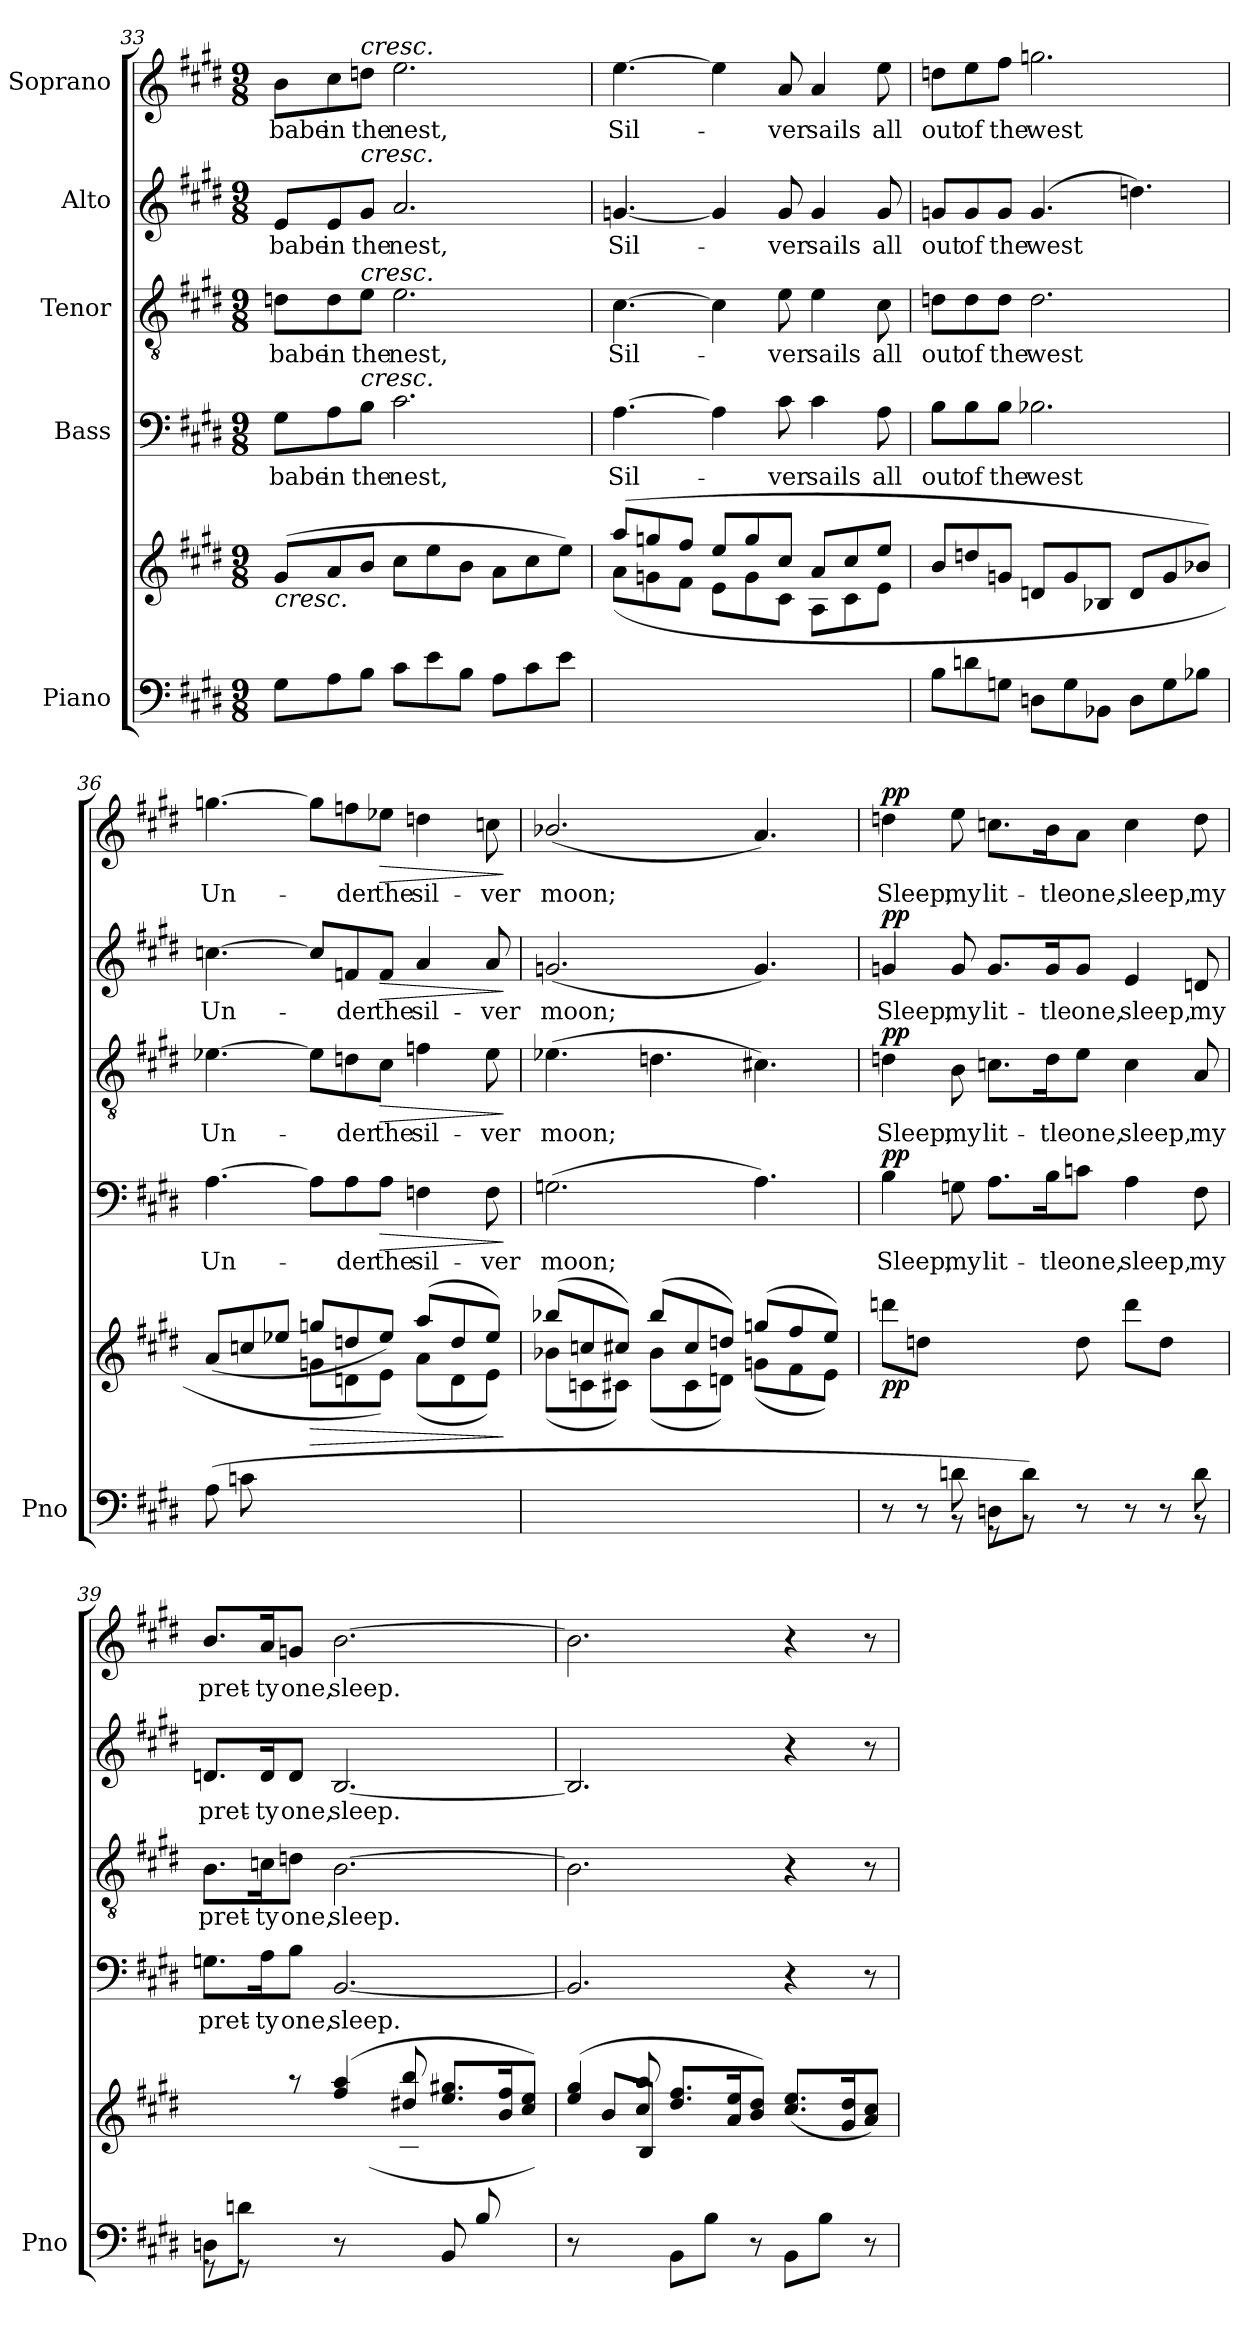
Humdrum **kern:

**kern	**kern	**dynam	**kern	**text	**dynam	**kern	**text	**dynam	**kern	**text	**dynam	**kern	**text	**dynam
*part5	*part5	*part5	*part4	*part4	*part4	*part3	*part3	*part3	*part2	*part2	*part2	*part1	*part1	*part1
*staff6	*staff5	*staff5/6	*staff4	*staff4	*staff4	*staff3	*staff3	*staff3	*staff2	*staff2	*staff2	*staff1	*staff1	*staff1
*I"Piano	*	*	*I"Bass	*	*	*I"Tenor	*	*	*I"Alto	*	*	*I"Soprano	*	*
*I'Pno	*	*	*	*	*	*	*	*	*	*	*	*	*	*
*clefF4	*clefG2	*	*clefF4	*	*	*clefGv2	*	*	*clefG2	*	*	*clefG2	*	*
*k[f#c#g#d#]	*k[f#c#g#d#]	*	*k[f#c#g#d#]	*	*	*k[f#c#g#d#]	*	*	*k[f#c#g#d#]	*	*	*k[f#c#g#d#]	*	*
*M9/8	*M9/8	*	*M9/8	*	*	*M9/8	*	*	*M9/8	*	*	*M9/8	*	*
=33	=33	=33	=33	=33	=33	=33	=33	=33	=33	=33	=33	=33	=33	=33
!	!LO:TX:b:i:t=cresc.	!	!	!	!	!	!	!	!	!	!	!	!	!
8G#\L	(>8g#/L	.	8G#\L	babe	.	8dn\L	babe	.	8e/L	babe	.	8b\L	babe	.
8A\	8a/	.	8A\	in	.	8d\	in	.	8e/	in	.	8cc#\	in	.
!	!	!	!	!	!	!	!	!	!	!	!	!LO:TX:a:i:t=cresc.	!	!
!	!	!	!	!	!	!	!	!	!LO:TX:a:i:t=cresc.	!	!	!	!	!
!	!	!	!	!	!	!LO:TX:a:i:t=cresc.	!	!	!	!	!	!	!	!
!	!	!	!LO:TX:a:i:t=cresc.	!	!	!	!	!	!	!	!	!	!	!
8B\J	8b/J	.	8B\J	the	.	8e\J	the	.	8g#/J	the	.	8ddn\J	the	.
8c#\L	8cc#\L	.	2.c#\	nest,	.	2.e\	nest,	.	2.a/	nest,	.	2.ee\	nest,	.
8e\	8ee\	.	.	.	.	.	.	.	.	.	.	.	.	.
8B\J	8b\J	.	.	.	.	.	.	.	.	.	.	.	.	.
8A\L	8a\L	.	.	.	.	.	.	.	.	.	.	.	.	.
8c#\	8cc#\	.	.	.	.	.	.	.	.	.	.	.	.	.
8e\J	8ee\J)	.	.	.	.	.	.	.	.	.	.	.	.	.
=34	=34	=34	=34	=34	=34	=34	=34	=34	=34	=34	=34	=34	=34	=34
*	*^	*	*	*	*	*	*	*	*	*	*	*	*	*
1ryy	(8aa/L	(<8a\L	.	[4.A\	Sil-	.	[4.c#\	Sil-	.	[4.gn/	Sil-	.	[4.ee\	Sil-	.
.	8ggn/	8gn\	.	.	.	.	.	.	.	.	.	.	.	.	.
.	8ff#/J	8f#\J	.	.	.	.	.	.	.	.	.	.	.	.	.
.	8ee/L	8e\L	.	4A\]	.	.	4c#\]	.	.	4g/]	.	.	4ee\]	.	.
.	8gg/	8g\	.	.	.	.	.	.	.	.	.	.	.	.	.
.	8cc#/J	8c#\J	.	8c#\	-ver	.	8e\	-ver	.	8g/	-ver	.	8a/	-ver	.
.	8a/L	8A\L	.	4c#\	sails	.	4e\	sails	.	4g/	sails	.	4a/	sails	.
.	8cc#/	8c#\	.	.	.	.	.	.	.	.	.	.	.	.	.
8ryy	8ee/J	8e\J	.	8A\	all	.	8c#\	all	.	8g/	all	.	8ee\	all	.
*	*v	*v	*	*	*	*	*	*	*	*	*	*	*	*	*
=35	=35	=35	=35	=35	=35	=35	=35	=35	=35	=35	=35	=35	=35	=35
8B\L	8b/L	.	8B\L	out	.	8dn\L	out	.	8gn/L	out	.	8ddn\L	out	.
8dn\	8ddn/	.	8B\	of	.	8d\	of	.	8g/	of	.	8ee\	of	.
8Gn\J	8gn/J	.	8B\J	the	.	8d\J	the	.	8g/J	the	.	8ff#\J	the	.
8Dn\L	8dn/L	.	2.B-X\	west	.	2.d\	west	.	(4.g/	west	.	2.ggn\	west	.
8G\	8g/	.	.	.	.	.	.	.	.	.	.	.	.	.
8BB-X\J	8B-X/J	.	.	.	.	.	.	.	.	.	.	.	.	.
8D\L	8d/L	.	.	.	.	.	.	.	4.ddn\)	.	.	.	.	.
8G\	8g/	.	.	.	.	.	.	.	.	.	.	.	.	.
8B-X\J)	8b-X/J)	.	.	.	.	.	.	.	.	.	.	.	.	.
=36	=36	=36	=36	=36	=36	=36	=36	=36	=36	=36	=36	=36	=36	=36
*	*^	*	*	*	*	*	*	*	*	*	*	*	*	*
(<8A\L	(>8a/L	4ryy	.	[4.A\	Un-	.	[4.e-X\	Un-	.	[4.ccn\	Un-	.	[4.ggn\	Un-	.
8cn\	8ccn/	.	.	.	.	.	.	.	.	.	.	.	.	.	.
2..ryy	8ee-X/J	8e-X\J	.	.	.	.	.	.	.	.	.	.	.	.	.
!	!	!	!LO:HP:b	!	!	!	!	!	!	!	!	!	!	!	!
.	8ggn/L	8gn\L	>	8A\L]	.	.	8e-\L]	.	.	8cc/L]	.	.	8gg\L]	.	.
.	8ddn/	8dn\	.	8A\	-der	.	8dn\	-der	.	8fn/	-der	.	8ffn\	-der	.
!	!	!	!	!	!	!LO:HP:b	!	!	!LO:HP:b	!	!	!LO:HP:b	!	!	!LO:HP:b
.	8ee-/J)	8e-\J)	.	8A\J	the	>	8c#\J	the	>	8f/J	the	>	8ee-X\J	the	>
.	(>8aa/L	(<8a\L	.	4Fn\	sil-	.	4fn\	sil-	.	4a/	sil-	.	4ddn\	sil-	.
.	8dd/	8d\	.	.	.	.	.	.	.	.	.	.	.	.	.
.	8ee-/J)	8e-\J)	.	8F\	-ver	.	8e-\	-ver	.	8a/	-ver	.	8ccn\	-ver	.
*	*v	*v	*	*	*	*	*	*	*	*	*	*	*	*	*
.	.	]	.	.	]	.	.	]	.	.	]	.	.	]
=37	=37	=37	=37	=37	=37	=37	=37	=37	=37	=37	=37	=37	=37	=37
*	*^	*	*	*	*	*	*	*	*	*	*	*	*	*
1ryy	(>8bb-X/L	(<8b-X\L	.	(2.Gn\	moon;	.	(4.e-X\	moon;	.	(2.gn/	moon;	.	(2.b-X/	moon;	.
.	8ccn/	8cn\	.	.	.	.	.	.	.	.	.	.	.	.	.
.	8cc#X/J)	8c#X\J)	.	.	.	.	.	.	.	.	.	.	.	.	.
.	(>8bb-/L	(<8b-\L	.	.	.	.	4.dn\	.	.	.	.	.	.	.	.
.	8cc#/	8c#\	.	.	.	.	.	.	.	.	.	.	.	.	.
.	8ddn/J)	8dn\J)	.	.	.	.	.	.	.	.	.	.	.	.	.
.	(>8ggn/L	(<8gn\L	.	4.A\)	.	.	4.c#X\)	.	.	4.g/)	.	.	4.a/)	.	.
.	8ff#/	8f#\	.	.	.	.	.	.	.	.	.	.	.	.	.
8ryy	8ee/J)	8e\J)	.	.	.	.	.	.	.	.	.	.	.	.	.
=38	=38	=38	=38	=38	=38	=38	=38	=38	=38	=38	=38	=38	=38	=38	=38
*^	*	*	*	*	*	*	*	*	*	*	*	*	*	*	*
!	!	!	!	!LO:DY:b	!	!	!LO:DY:a	!	!	!LO:DY:a	!	!	!LO:DY:a	!	!	!LO:DY:a
*	*	*v	*v	*	*	*	*	*	*	*	*	*	*	*	*	*
4ryy	8r	(8dddn\L	pp	4B\	Sleep,	pp	4dn\	Sleep,	pp	4gn/	Sleep,	pp	4ddn\	Sleep,	pp
.	8r	8ddn\J	.	.	.	.	.	.	.	.	.	.	.	.	.
8dn\	8r	4.ryy	.	8Gn\	my	.	8B\	my	.	8g/	my	.	8ee\	my	.
8Dn\L	8r	.	.	8.A\L	lit-	.	8.cn\L	lit-	.	8.g/L	lit-	.	8.ccn\L	lit-	.
8d\J)	8r	.	.	.	.	.	.	.	.	.	.	.	.	.	.
.	.	.	.	16B\K	-tle	.	16d\K	-tle	.	16g/K	-tle	.	16b\K	-tle	.
4.ryy	8r	(8dd\	.	8cn\J	one,	.	8e\J	one,	.	8g/J	one,	.	8a\J	one,	.
.	8r	8ddd\L	.	4A\	sleep,	.	4c\	sleep,	.	4e/	sleep,	.	4cc\	sleep,	.
.	8r	8dd\J	.	.	.	.	.	.	.	.	.	.	.	.	.
8d\	8r	8ryy	.	8F#\	my	.	8A/	my	.	8dn/	my	.	8dd\	my	.
=39	=39	=39	=39	=39	=39	=39	=39	=39	=39	=39	=39	=39	=39	=39	=39
*	*	*^	*	*	*	*	*	*	*	*	*	*	*	*	*
8Dn\L	8r	4ryy	4ryy	.	8.Gn\L	pret-	.	8.B\L	pret-	.	8.dn/L	pret-	.	8.b/L	pret-	.
8dn\J)	8r	.	.	.	.	.	.	.	.	.	.	.	.	.	.	.
.	.	.	.	.	16A\K	-ty	.	16cn\K	-ty	.	16d/K	-ty	.	16a/K	-ty	.
8ryy	8ryy	8r	8ddn\	.	8B\J	one,	.	8dn\J	one,	.	8d/J	one,	.	8gn/J	one,	.
2.ryy	8r	(>4ff#/ 4aa/	8ryy	.	[2.BB/	sleep.	.	[2.B\	sleep.	.	[2.B/	sleep.	.	[2.b\	sleep.	.
.	4ryy	.	(<8b\L	.	.	.	.	.	.	.	.	.	.	.	.	.
.	.	8dd#X/ 8bb/	8B\J	.	.	.	.	.	.	.	.	.	.	.	.	.
.	8BB/L	8.ee/ 8.gg#X/L	4ryy	.	.	.	.	.	.	.	.	.	.	.	.	.
.	8B/	.	.	.	.	.	.	.	.	.	.	.	.	.	.	.
.	.	16b/ 16ff#/K	.	.	.	.	.	.	.	.	.	.	.	.	.	.
.	8ryy	8cc#/ 8ee/J)	8b\J)	.	.	.	.	.	.	.	.	.	.	.	.	.
*v	*v	*	*	*	*	*	*	*	*	*	*	*	*	*	*	*
=40	=40	=40	=40	=40	=40	=40	=40	=40	=40	=40	=40	=40	=40	=40	=40
8r	(>4ee/ 4gg#/	8ryy	.	2.BB/]	.	.	2.B\]	.	.	2.B/]	.	.	2.b\]	.	.
4ryy	.	(<8b/L	.	.	.	.	.	.	.	.	.	.	.	.	.
.	8cc#/ 8aa/	8B/J	.	.	.	.	.	.	.	.	.	.	.	.	.
8BB\L	8.dd#/ 8.ff#/L	2.ryy	.	.	.	.	.	.	.	.	.	.	.	.	.
8B\J)	.	.	.	.	.	.	.	.	.	.	.	.	.	.	.
.	16a/ 16ee/K	.	.	.	.	.	.	.	.	.	.	.	.	.	.
8r	8b/ 8dd#/J)	.	.	.	.	.	.	.	.	.	.	.	.	.	.
8BB\L	(>8.cc#/ 8.ee/L	.	.	4r	.	.	4r	.	.	4r	.	.	4r	.	.
8B\J	.	.	.	.	.	.	.	.	.	.	.	.	.	.	.
.	16g#/ 16dd#/K	.	.	.	.	.	.	.	.	.	.	.	.	.	.
8r	8a/ 8cc#/J)	.	.	8r	.	.	8r	.	.	8r	.	.	8r	.	.
*	*v	*v	*	*	*	*	*	*	*	*	*	*	*	*	*
=	=	=	=	=	=	=	=	=	=	=	=	=	=	=
*-	*-	*-	*-	*-	*-	*-	*-	*-	*-	*-	*-	*-	*-	*-
